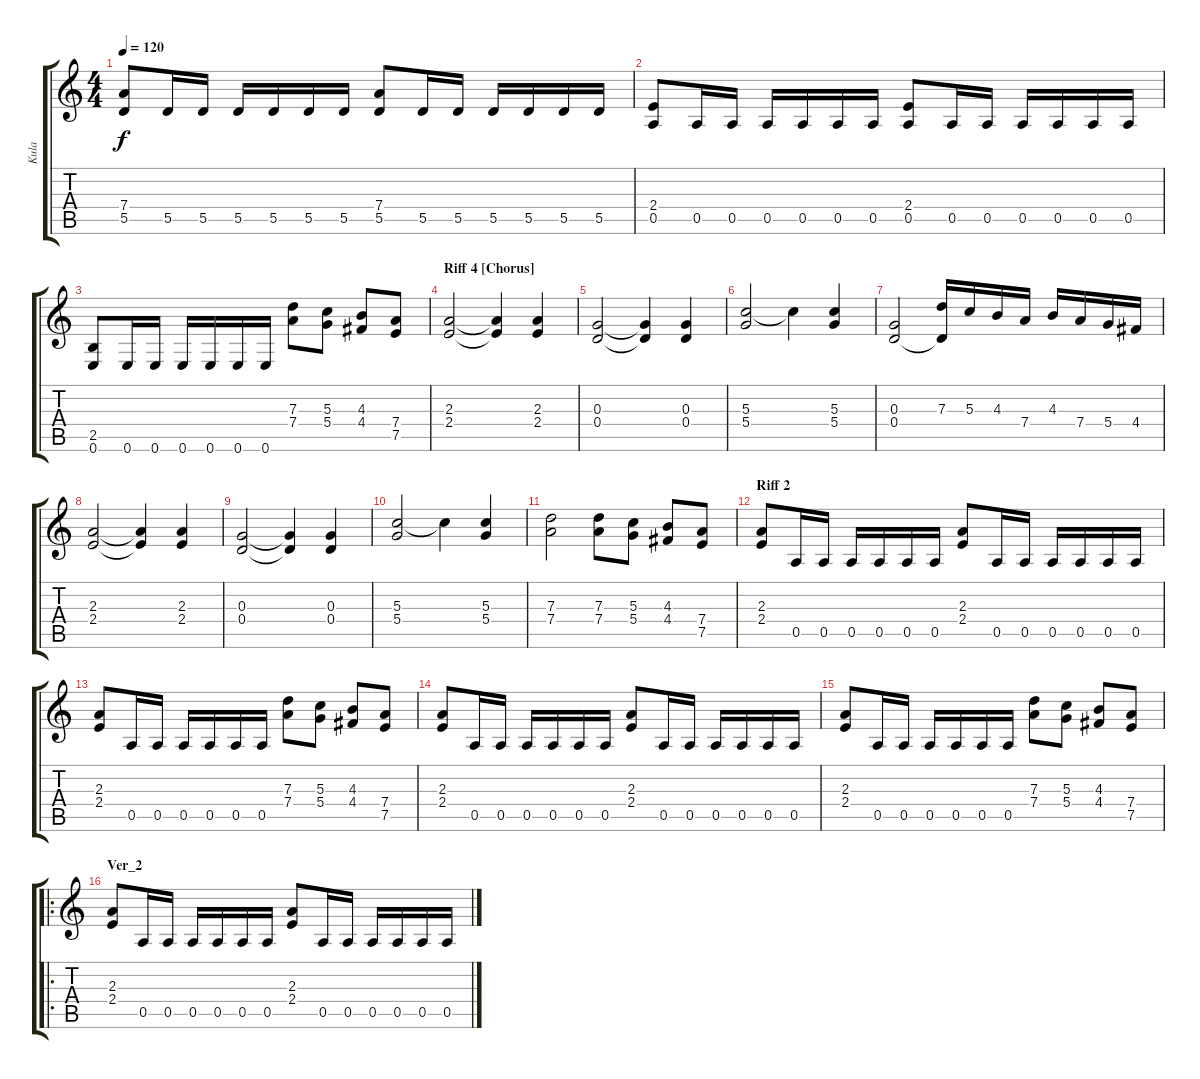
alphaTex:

\track ("Kula" "Kula") {instrument distortionguitar}
\staff {score tabs}
\tuning (E4 B3 G3 D3 A2 E2) {hide}
\ts (4 4)
\tempo 120
\clef g2
\ks c
(7.4 5.5).8{dy f} 5.5.16 5.5.16 5.5.16 5.5.16 5.5.16 5.5.16 (7.4 5.5).8 5.5.16 5.5.16 5.5.16 5.5.16 5.5.16 5.5.16 |
(2.4 0.5).8 0.5.16 0.5.16 0.5.16 0.5.16 0.5.16 0.5.16 (2.4 0.5).8 0.5.16 0.5.16 0.5.16 0.5.16 0.5.16 0.5.16 |
(2.5 0.6).8 0.6.16 0.6.16 0.6.16 0.6.16 0.6.16 0.6.16 (7.3 7.4).8 (5.3 5.4).8 (4.3 4.4).8 (7.4 7.5).8 |
\section ("" "Riff 4 [Chorus]")
(2.3 2.4).2 (2.3{t} 2.4{t}).4 (2.3 2.4).4 |
(0.3 0.4).2 (0.3{t} 0.4{t}).4 (0.3 0.4).4 |
(5.3 5.4).2 5.3{t}.4 (5.3 5.4).4 |
(0.3 0.4).2 (7.3 0.4{t}).16 5.3.16 4.3.16 7.4.16 4.3.16 7.4.16 5.4.16 4.4.16 |
(2.3 2.4).2 (2.3{t} 2.4{t}).4 (2.3 2.4).4 |
(0.3 0.4).2 (0.3{t} 0.4{t}).4 (0.3 0.4).4 |
(5.3 5.4).2 5.3{t}.4 (5.3 5.4).4 |
(7.3 7.4).2 (7.3 7.4).8 (5.3 5.4).8 (4.3 4.4).8 (7.4 7.5).8 |
\section ("" "Riff 2")
(2.3 2.4).8 0.5.16 0.5.16 0.5.16 0.5.16 0.5.16 0.5.16 (2.3 2.4).8 0.5.16 0.5.16 0.5.16 0.5.16 0.5.16 0.5.16 |
(2.3 2.4).8 0.5.16 0.5.16 0.5.16 0.5.16 0.5.16 0.5.16 (7.3 7.4).8 (5.3 5.4).8 (4.3 4.4).8 (7.4 7.5).8 |
(2.3 2.4).8 0.5.16 0.5.16 0.5.16 0.5.16 0.5.16 0.5.16 (2.3 2.4).8 0.5.16 0.5.16 0.5.16 0.5.16 0.5.16 0.5.16 |
(2.3 2.4).8 0.5.16 0.5.16 0.5.16 0.5.16 0.5.16 0.5.16 (7.3 7.4).8 (5.3 5.4).8 (4.3 4.4).8 (7.4 7.5).8 |
\ro
\section ("" "Ver_2")
(2.3 2.4).8 0.5.16 0.5.16 0.5.16 0.5.16 0.5.16 0.5.16 (2.3 2.4).8 0.5.16 0.5.16 0.5.16 0.5.16 0.5.16 0.5.16
